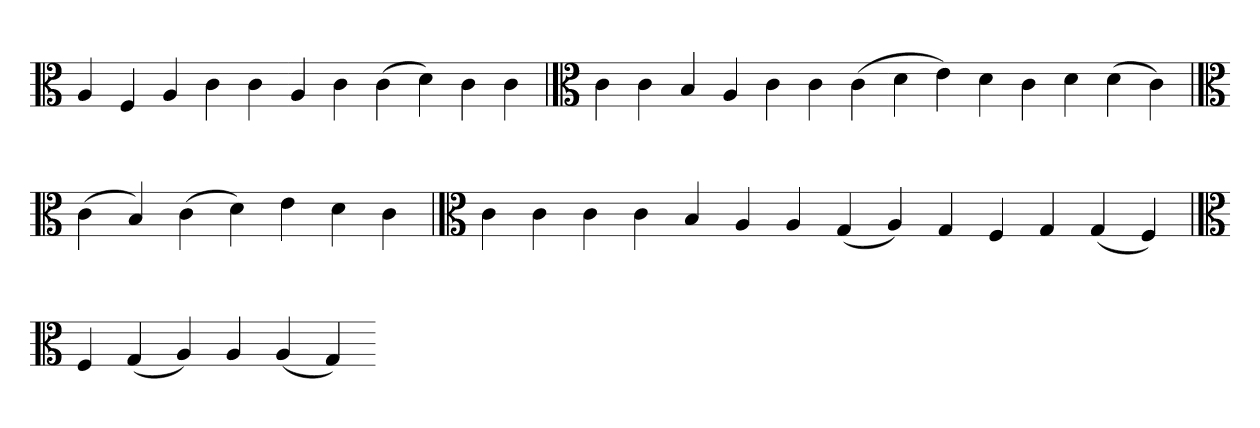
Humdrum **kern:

**kern
*part1
*staff1
*clefC3
=
4A
4F
4A
4c
4c
4A
4c
(4c
4d)
4c
4c
=`
*clefC3
4c
4c
4B
4A
4c
4c
(4c
4d
4e)
4d
4c
4d
(4d
4c)
='
*clefC3
(4c
4B)
(4c
4d)
4e
4d
4c
=`
*clefC3
4c
4c
4c
4c
4B
4A
4A
(4G
4A)
4G
4F
4G
(4G
4F)
=
*clefC3
4F
(4G
4A)
4A
(4A
4G)
=-
*-
